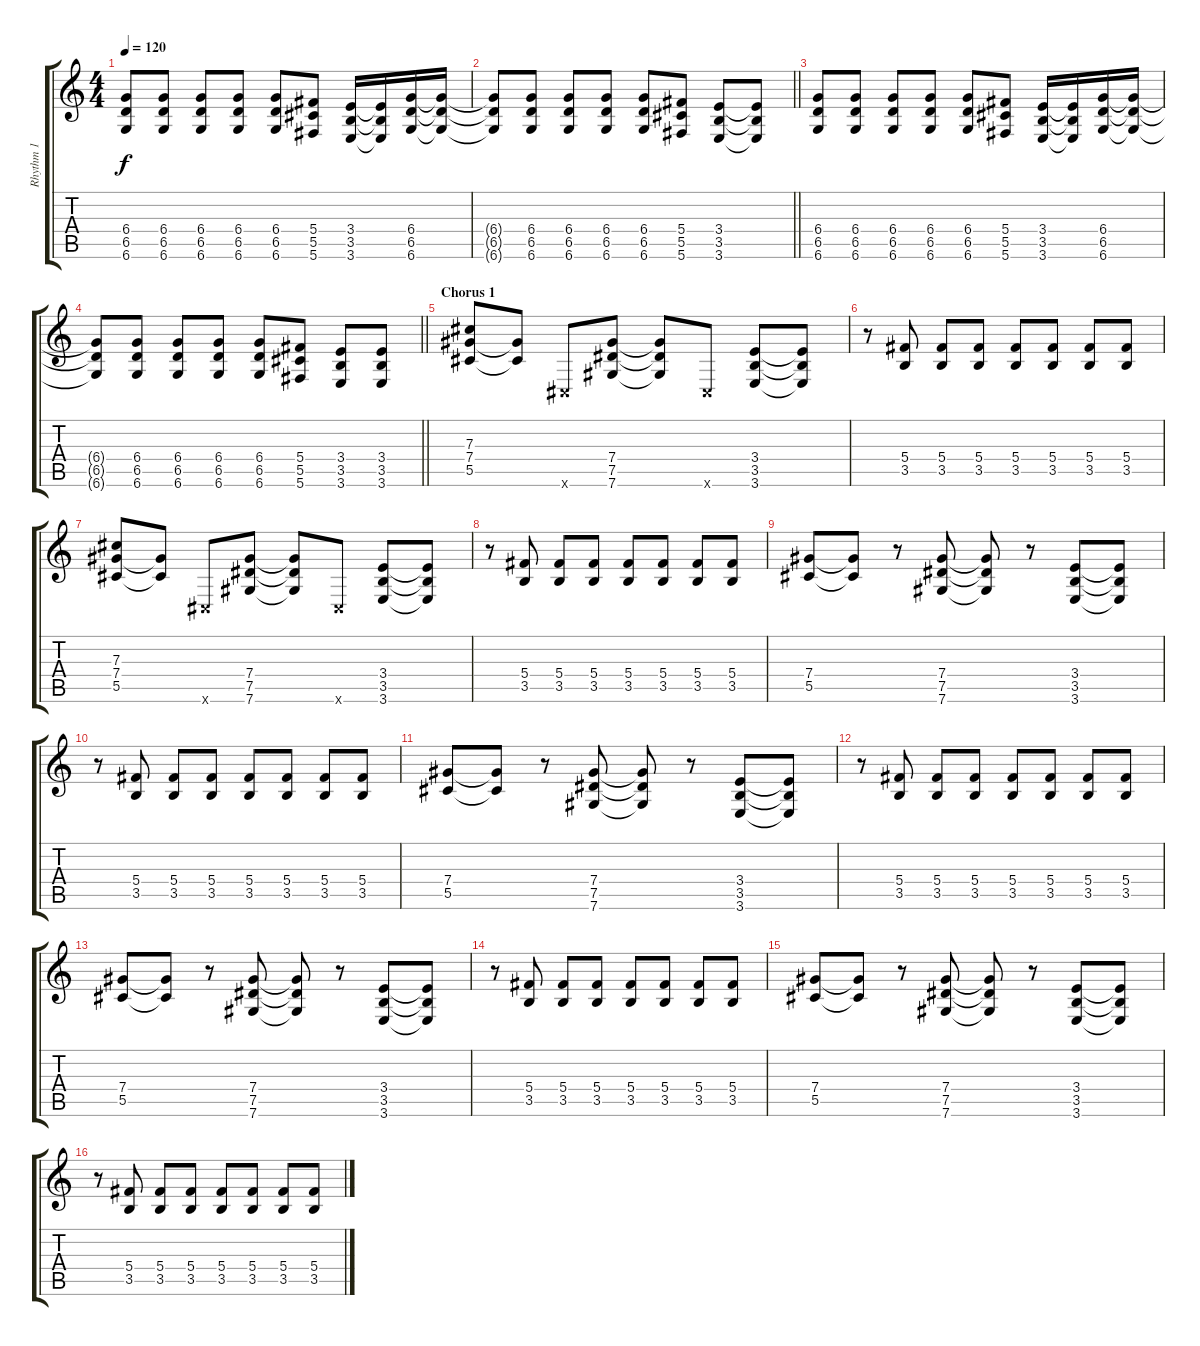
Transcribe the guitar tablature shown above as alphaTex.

\track ("Rhythm 1" "Rhythm 1") {instrument distortionguitar}
\staff {score tabs}
\tuning (Eb4 Bb3 Gb3 Db3 Ab2 Db2) {hide}
\ts (4 4)
\tempo 120
\clef g2
\ks c
(6.4 6.5 6.6).8{dy f} (6.4 6.5 6.6).8 (6.4 6.5 6.6).8 (6.4 6.5 6.6).8 (6.4 6.5 6.6).8 (5.4 5.5 5.6).8 (3.4 3.5 3.6).16 (3.4{t} 3.5{t} 3.6{t}).16 (6.4 6.5 6.6).16 (6.4{t} 6.5{t} 6.6{t}).16 |
\barLineRight lightlight
(6.4{t} 6.5{t} 6.6{t}).8 (6.4 6.5 6.6).8 (6.4 6.5 6.6).8 (6.4 6.5 6.6).8 (6.4 6.5 6.6).8 (5.4 5.5 5.6).8 (3.4 3.5 3.6).8 (3.4{t} 3.5{t} 3.6{t}).8 |
(6.4 6.5 6.6).8 (6.4 6.5 6.6).8 (6.4 6.5 6.6).8 (6.4 6.5 6.6).8 (6.4 6.5 6.6).8 (5.4 5.5 5.6).8 (3.4 3.5 3.6).16 (3.4{t} 3.5{t} 3.6{t}).16 (6.4 6.5 6.6).16 (6.4{t} 6.5{t} 6.6{t}).16 |
\barLineRight lightlight
(6.4{t} 6.5{t} 6.6{t}).8 (6.4 6.5 6.6).8 (6.4 6.5 6.6).8 (6.4 6.5 6.6).8 (6.4 6.5 6.6).8 (5.4 5.5 5.6).8 (3.4 3.5 3.6).8 (3.4 3.5 3.6).8 |
\section ("" "Chorus 1")
(7.3 7.4 5.5).8 (7.4{t} 5.5{t}).8 0.6{x}.8 (7.4 7.5 7.6).8 (7.4{t} 7.5{t} 7.6{t}).8 0.6{x}.8 (3.4 3.5 3.6).8 (3.4{t} 3.5{t} 3.6{t}).8 |
r.8 (5.4 3.5).8 (5.4 3.5).8 (5.4 3.5).8 (5.4 3.5).8 (5.4 3.5).8 (5.4 3.5).8 (5.4 3.5).8 |
(7.3 7.4 5.5).8 (7.4{t} 5.5{t}).8 0.6{x}.8 (7.4 7.5 7.6).8 (7.4{t} 7.5{t} 7.6{t}).8 0.6{x}.8 (3.4 3.5 3.6).8 (3.4{t} 3.5{t} 3.6{t}).8 |
r.8 (5.4 3.5).8 (5.4 3.5).8 (5.4 3.5).8 (5.4 3.5).8 (5.4 3.5).8 (5.4 3.5).8 (5.4 3.5).8 |
(7.4 5.5).8 (7.4{t} 5.5{t}).8 r.8 (7.4 7.5 7.6).8 (7.4{t} 7.5{t} 7.6{t}).8 r.8 (3.4 3.5 3.6).8 (3.4{t} 3.5{t} 3.6{t}).8 |
r.8 (5.4 3.5).8 (5.4 3.5).8 (5.4 3.5).8 (5.4 3.5).8 (5.4 3.5).8 (5.4 3.5).8 (5.4 3.5).8 |
(7.4 5.5).8 (7.4{t} 5.5{t}).8 r.8 (7.4 7.5 7.6).8 (7.4{t} 7.5{t} 7.6{t}).8 r.8 (3.4 3.5 3.6).8 (3.4{t} 3.5{t} 3.6{t}).8 |
r.8 (5.4 3.5).8 (5.4 3.5).8 (5.4 3.5).8 (5.4 3.5).8 (5.4 3.5).8 (5.4 3.5).8 (5.4 3.5).8 |
(7.4 5.5).8 (7.4{t} 5.5{t}).8 r.8 (7.4 7.5 7.6).8 (7.4{t} 7.5{t} 7.6{t}).8 r.8 (3.4 3.5 3.6).8 (3.4{t} 3.5{t} 3.6{t}).8 |
r.8 (5.4 3.5).8 (5.4 3.5).8 (5.4 3.5).8 (5.4 3.5).8 (5.4 3.5).8 (5.4 3.5).8 (5.4 3.5).8 |
(7.4 5.5).8 (7.4{t} 5.5{t}).8 r.8 (7.4 7.5 7.6).8 (7.4{t} 7.5{t} 7.6{t}).8 r.8 (3.4 3.5 3.6).8 (3.4{t} 3.5{t} 3.6{t}).8 |
r.8 (5.4 3.5).8 (5.4 3.5).8 (5.4 3.5).8 (5.4 3.5).8 (5.4 3.5).8 (5.4 3.5).8 (5.4 3.5).8
